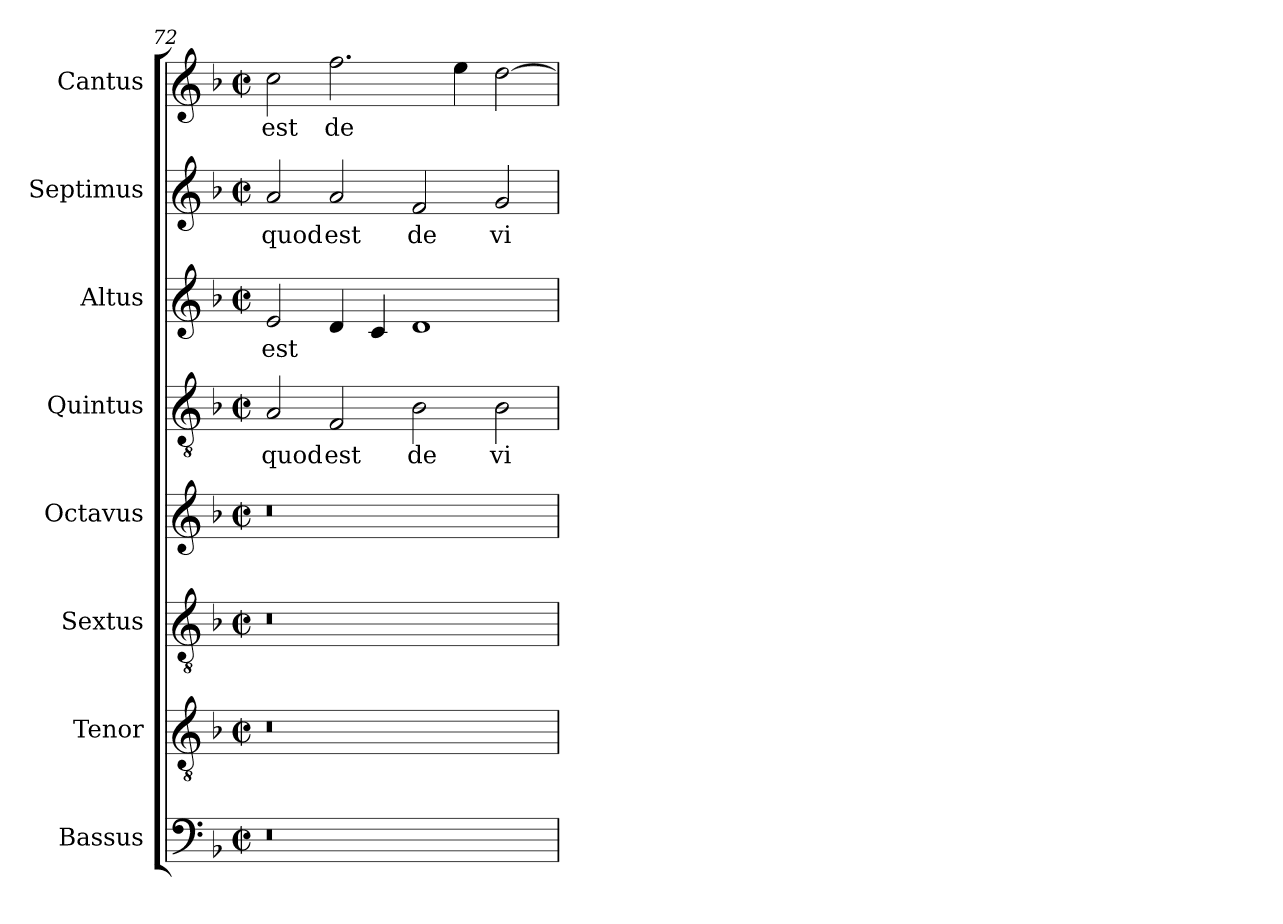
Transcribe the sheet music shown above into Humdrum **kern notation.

**kern	**kern	**kern	**kern	**kern	**text	**kern	**text	**kern	**text	**kern	**text
*part8	*part7	*part6	*part5	*part4	*part4	*part3	*part3	*part2	*part2	*part1	*part1
*staff8	*staff7	*staff6	*staff5	*staff4	*staff4	*staff3	*staff3	*staff2	*staff2	*staff1	*staff1
*I"Bassus	*I"Tenor	*I"Sextus	*I"Octavus	*I"Quintus	*	*I"Altus	*	*I"Septimus	*	*I"Cantus	*
*clefF4	*clefGv2	*clefGv2	*clefG2	*clefGv2	*	*clefG2	*	*clefG2	*	*clefG2	*
*k[b-]	*k[b-]	*k[b-]	*k[b-]	*k[b-]	*	*k[b-]	*	*k[b-]	*	*k[b-]	*
*F:	*F:	*F:	*F:	*F:	*	*F:	*	*F:	*	*F:	*
*M2/2	*M2/2	*M2/2	*M2/2	*M2/2	*	*M2/2	*	*M2/2	*	*M2/2	*
*met(c|)	*met(c|)	*met(c|)	*met(c|)	*met(c|)	*	*met(c|)	*	*met(c|)	*	*met(c|)	*
=72	=72	=72	=72	=72	=72	=72	=72	=72	=72	=72	=72
!	!	!	!	!	!LO:LY:b:cj	!	!LO:LY:b	!	!LO:LY:b:cj	!	!LO:LY:b:cj
0r	0r	0r	0r	2A/	quod	2e/	est	2a/	quod	2cc\	est
!	!	!	!	!	!LO:LY:b:cj	!	!	!	!LO:LY:b:cj	!	!LO:LY:b:cj
.	.	.	.	2F/	est	4d/	.	2a/	est	2.ff\	de
.	.	.	.	.	.	4c/	.	.	.	.	.
!	!	!	!	!	!LO:LY:b:cj	!	!	!	!LO:LY:b:cj	!	!
.	.	.	.	2B-\	de	1d	.	2f/	de	.	.
.	.	.	.	.	.	.	.	.	.	4ee\	.
!	!	!	!	!	!LO:LY:b:cj	!	!	!	!LO:LY:b:cj	!	!
.	.	.	.	2B-\	vi	.	.	2g/	vi	[>2dd\	.
=	=	=	=	=	=	=	=	=	=	=	=
*-	*-	*-	*-	*-	*-	*-	*-	*-	*-	*-	*-
